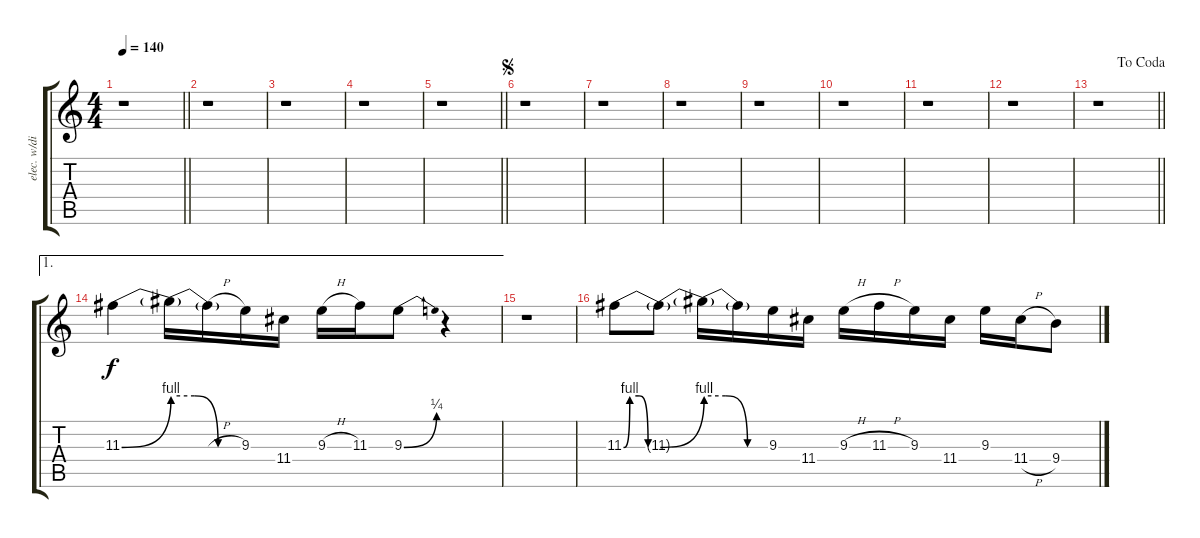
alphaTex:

\track ("elec. w/dist." "elec. w/di") {instrument distortionguitar}
\staff {score tabs}
\tuning (E4 B3 G3 D3 A2 E2) {hide}
\ts (4 4)
\tempo 140
\clef g2
\barLineRight lightlight
\ks c
r.1{dy f} |
r.1 |
r.1 |
r.1 |
\barLineRight lightlight
r.1 |
\jump segno
r.1 |
r.1 |
r.1 |
r.1 |
r.1 |
r.1 |
r.1 |
\jump dacoda
\barLineRight lightlight
r.1 |
\ae 1
11.3{be (bend 0 0 60 4)}.4 11.3{be (custom 0 4 20 4 40 0 60 0) t}.16 11.3{h t}.16 9.3.16 11.4.16 9.3{h}.16 11.3.16 9.3{be (bend 0 0 60 1)}.8 r.4 |
r.1 |
11.3{be (custom 0 0 10 4 25 4 40 0 60 0)}.8 11.3{be (bend 0 0 60 4) t}.8 11.3{be (custom 0 4 20 4 40 0 60 0) t}.16 11.3{t}.16 9.3.16 11.4.16 9.3{h}.16 11.3{h}.16 9.3.16 11.4.16 9.3.16 11.4{h}.16 9.4.8
